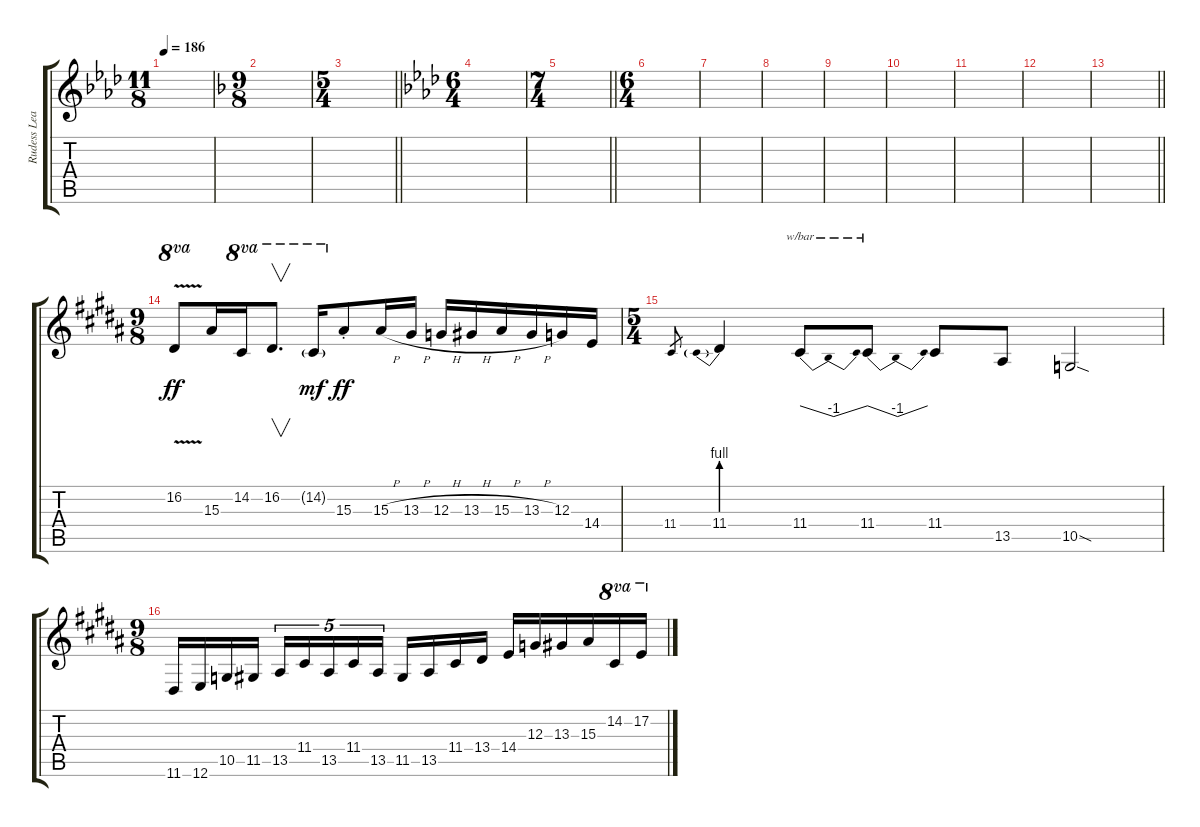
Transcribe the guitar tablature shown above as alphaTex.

\track ("Rudess Lead" "Rudess Lea") {instrument lead2sawtooth}
\staff {score tabs}
\tuning (E4 B3 G3 D3 A2 E2) {hide}
\ts (11 8)
\tempo 186
\clef g2
\ks ab
|
\ts (9 8)
\ks f
|
\ts (5 4)
\barLineRight lightlight
|
\ts (6 4)
\ks ab
|
\ts (7 4)
\barLineRight lightlight
|
\ts (6 4)
|
|
|
|
|
|
|
\barLineRight lightlight
|
\ts (9 8)
\ks b
16.2{v}.8{ot 8va dy ff} 15.3.16 14.2.16{ot 8va} 16.2.8{v d ot 8va} 14.2{g}.16{ot 8va dy mf} 15.3{st}.8{dy ff} 15.3{h}.16 13.3{h}.16 12.3{h}.16 13.3{h}.16 15.3{h}.16 13.3{h}.16 12.3.16 14.4.16 |
\ts (5 4)
11.4.8{gr} 11.4{be (prebend 0 4 60 4)}.4 11.4.8{tbe (dip default 0 0 30 -4 60 0)} 11.4.8{tbe (dip default 0 0 30 -4 60 0)} 11.4.8 13.5.8 10.5{sod}.2 |
\ts (9 8)
11.6.16 12.6.16 10.5.16 11.5.16{beam splitsecondary} 13.5.16{tu (5 4)} 11.4.16{tu (5 4)} 13.5.16{tu (5 4)} 11.4.16{tu (5 4)} 13.5.16{tu (5 4) beam splitsecondary} 11.5.16 13.5.16 11.4.16 13.4.16 14.4.16 12.3.16 13.3.16 15.3.16 14.2.16{ot 8va} 17.2.16{ot 8va}
